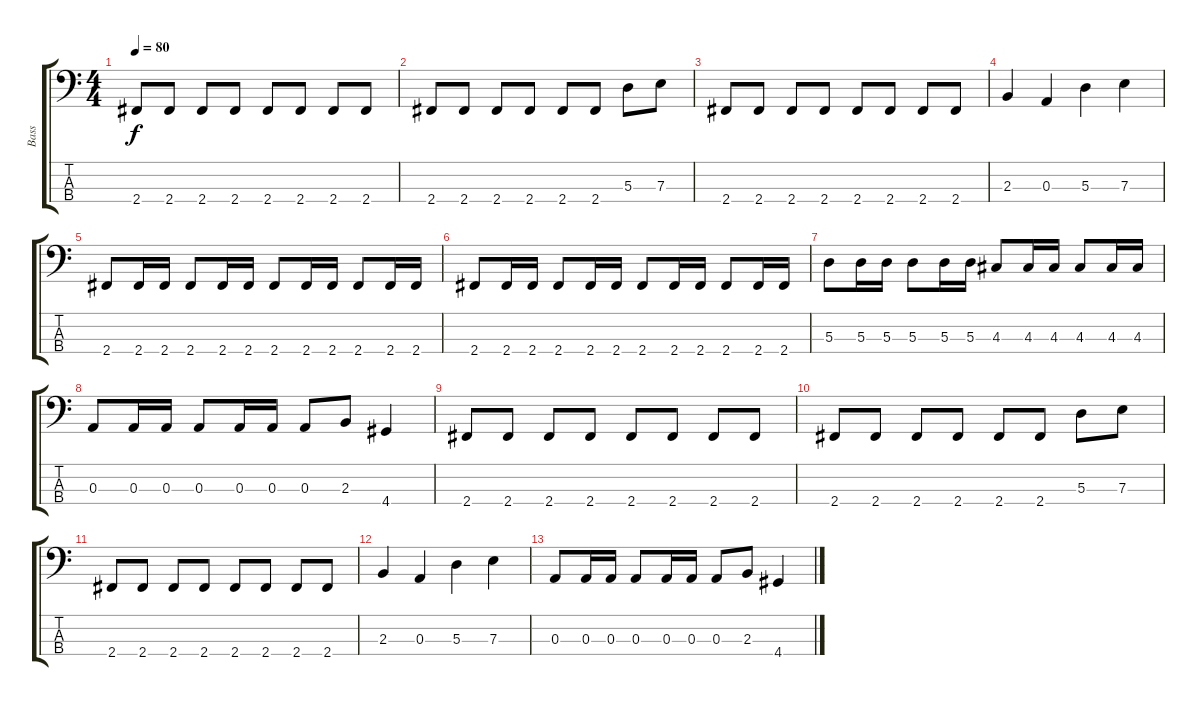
\track ("Bass" "Bass") {instrument electricbassfinger}
\staff {score tabs}
\tuning (G2 D2 A1 E1) {hide}
\ts (4 4)
\tempo 80
\clef f4
\ks c
2.4.8{dy f} 2.4.8 2.4.8 2.4.8 2.4.8 2.4.8 2.4.8 2.4.8 |
2.4.8 2.4.8 2.4.8 2.4.8 2.4.8 2.4.8 5.3.8 7.3.8 |
2.4.8 2.4.8 2.4.8 2.4.8 2.4.8 2.4.8 2.4.8 2.4.8 |
2.3.4 0.3.4 5.3.4 7.3.4 |
2.4.8 2.4.16 2.4.16 2.4.8 2.4.16 2.4.16 2.4.8 2.4.16 2.4.16 2.4.8 2.4.16 2.4.16 |
2.4.8 2.4.16 2.4.16 2.4.8 2.4.16 2.4.16 2.4.8 2.4.16 2.4.16 2.4.8 2.4.16 2.4.16 |
5.3.8 5.3.16 5.3.16 5.3.8 5.3.16 5.3.16 4.3.8 4.3.16 4.3.16 4.3.8 4.3.16 4.3.16 |
0.3.8 0.3.16 0.3.16 0.3.8 0.3.16 0.3.16 0.3.8 2.3.8 4.4.4 |
2.4.8 2.4.8 2.4.8 2.4.8 2.4.8 2.4.8 2.4.8 2.4.8 |
2.4.8 2.4.8 2.4.8 2.4.8 2.4.8 2.4.8 5.3.8 7.3.8 |
2.4.8 2.4.8 2.4.8 2.4.8 2.4.8 2.4.8 2.4.8 2.4.8 |
2.3.4 0.3.4 5.3.4 7.3.4 |
0.3.8 0.3.16 0.3.16 0.3.8 0.3.16 0.3.16 0.3.8 2.3.8 4.4.4
